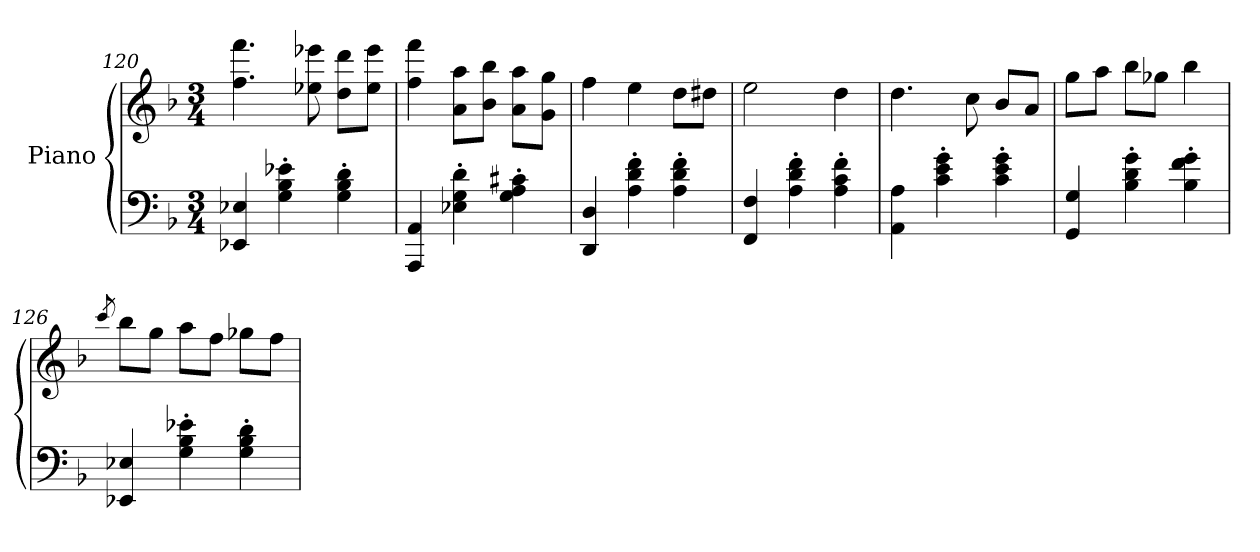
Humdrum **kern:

**kern	**kern
*part1	*part1
*staff2	*staff1
*I"Piano	*
*clefF4	*clefG2
*k[b-]	*k[b-]
*M3/4	*M3/4
=120	=120
4EE-X/ 4E-X/	4.ff\ 4.fff\
4G\' 4B-\' 4e-X\'	.
.	8ee-X\ 8eee-X\
4G\' 4B-\' 4d\'	8dd\ 8ddd\L
.	8ee-\ 8eee-\J
=121	=121
4AAA/ 4AA/	4ff\ 4fff\
4E-X\' 4G\' 4d\'	8a\ 8aa\L
.	8b-\ 8bb-\J
4G\' 4A\' 4c#X\'	8a\ 8aa\L
.	8g\ 8gg\J
=122	=122
4DD/ 4D/	4ff\
4A\' 4d\' 4f\'	4ee\
4A\' 4d\' 4f\'	8dd\L
.	8dd#X\J
=123	=123
4FF/ 4F/	2ee\
4A\' 4d\' 4f\'	.
4A\' 4c\' 4f\'	4dd\
!!LO:LB:g=z
=124	=124
4AA\ 4A\	4.dd\
4c\' 4e\' 4g\'	.
.	8cc\
4c\' 4e\' 4g\'	8b-/L
.	8a/J
=125	=125
4GG/ 4G/	8gg\L
.	8aa\J
4B-\' 4d\' 4g\'	8bb-\L
.	8gg-X\J
4B-\' 4f\' 4g\'	4bb-\
=126	=126
.	8qccc/
4EE-X/ 4E-X/	8bb-\L
.	8gg\J
4G\' 4B-\' 4e-X\'	8aa\L
.	8ff\J
4G\' 4B-\' 4d\'	8gg-X\L
.	8ff\J
=	=
*-	*-
